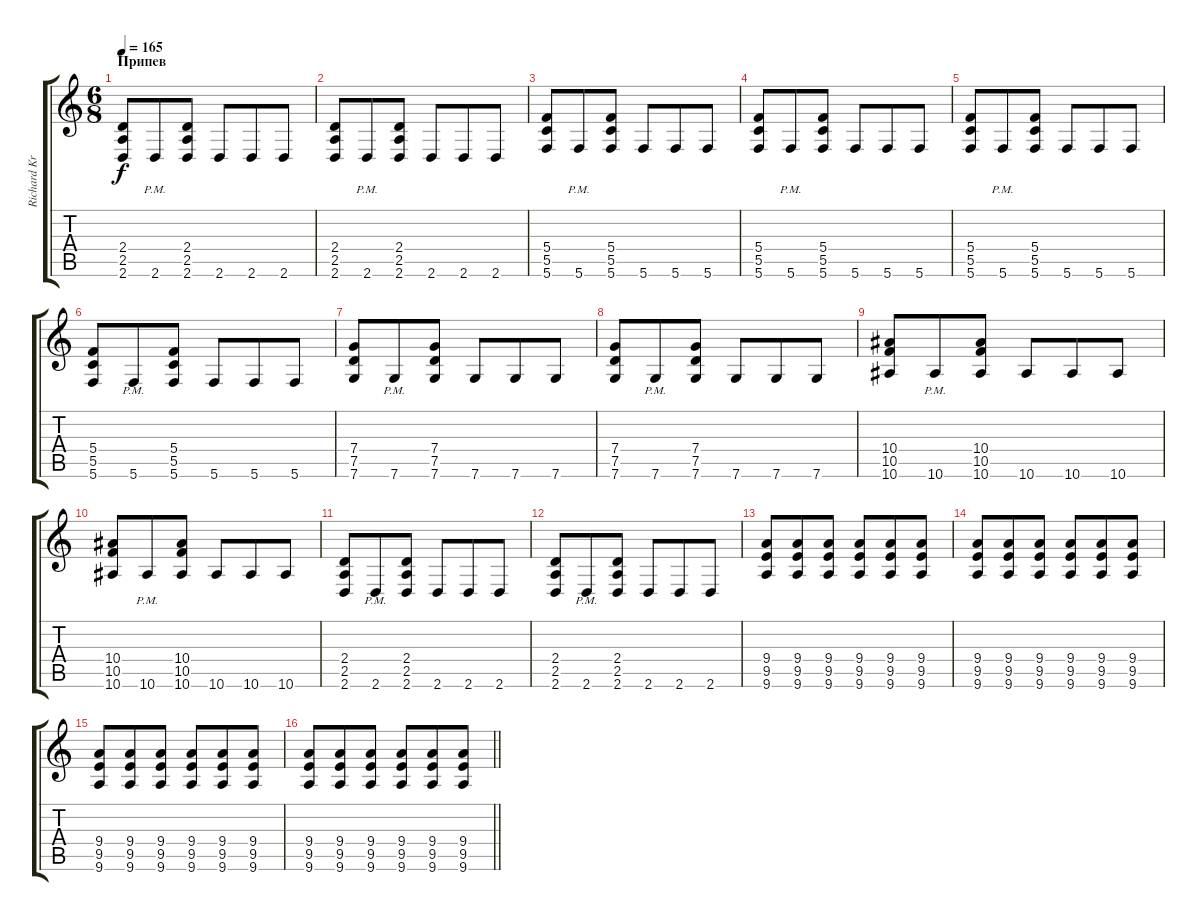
\track ("Richard Kruspe" "Richard Kr") {instrument distortionguitar}
\staff {score tabs}
\tuning (E4 C4 G3 C3 G2 C2) {hide}
\ts (6 8)
\section ("" "Припев")
\tempo 165
\clef g2
\ks c
(2.4 2.5 2.6).8{dy f volume 16 balance 8 instrument distortionguitar} 2.6{pm}.8 (2.4 2.5 2.6).8 2.6.8 2.6.8 2.6.8 |
(2.4 2.5 2.6).8{volume 13 balance 8 instrument distortionguitar} 2.6{pm}.8 (2.4 2.5 2.6).8 2.6.8 2.6.8 2.6.8 |
(5.4 5.5 5.6).8 5.6{pm}.8 (5.4 5.5 5.6).8 5.6.8 5.6.8 5.6.8 |
(5.4 5.5 5.6).8 5.6{pm}.8 (5.4 5.5 5.6).8 5.6.8 5.6.8 5.6.8 |
(5.4 5.5 5.6).8 5.6{pm}.8 (5.4 5.5 5.6).8 5.6.8 5.6.8 5.6.8 |
(5.4 5.5 5.6).8 5.6{pm}.8 (5.4 5.5 5.6).8 5.6.8 5.6.8 5.6.8 |
(7.4 7.5 7.6).8 7.6{pm}.8 (7.4 7.5 7.6).8 7.6.8 7.6.8 7.6.8 |
(7.4 7.5 7.6).8 7.6{pm}.8 (7.4 7.5 7.6).8 7.6.8 7.6.8 7.6.8 |
(10.4 10.5 10.6).8 10.6{pm}.8 (10.4 10.5 10.6).8 10.6.8 10.6.8 10.6.8 |
(10.4 10.5 10.6).8 10.6{pm}.8 (10.4 10.5 10.6).8 10.6.8 10.6.8 10.6.8 |
(2.4 2.5 2.6).8{volume 13 balance 8 instrument distortionguitar} 2.6{pm}.8 (2.4 2.5 2.6).8 2.6.8 2.6.8 2.6.8 |
(2.4 2.5 2.6).8{volume 13 balance 8 instrument distortionguitar} 2.6{pm}.8 (2.4 2.5 2.6).8 2.6.8 2.6.8 2.6.8 |
(9.4 9.5 9.6).8 (9.4 9.5 9.6).8 (9.4 9.5 9.6).8 (9.4 9.5 9.6).8 (9.4 9.5 9.6).8 (9.4 9.5 9.6).8 |
(9.4 9.5 9.6).8 (9.4 9.5 9.6).8 (9.4 9.5 9.6).8 (9.4 9.5 9.6).8 (9.4 9.5 9.6).8 (9.4 9.5 9.6).8 |
(9.4 9.5 9.6).8 (9.4 9.5 9.6).8 (9.4 9.5 9.6).8 (9.4 9.5 9.6).8 (9.4 9.5 9.6).8 (9.4 9.5 9.6).8 |
\barLineRight lightlight
(9.4 9.5 9.6).8 (9.4 9.5 9.6).8 (9.4 9.5 9.6).8 (9.4 9.5 9.6).8 (9.4 9.5 9.6).8 (9.4 9.5 9.6).8
